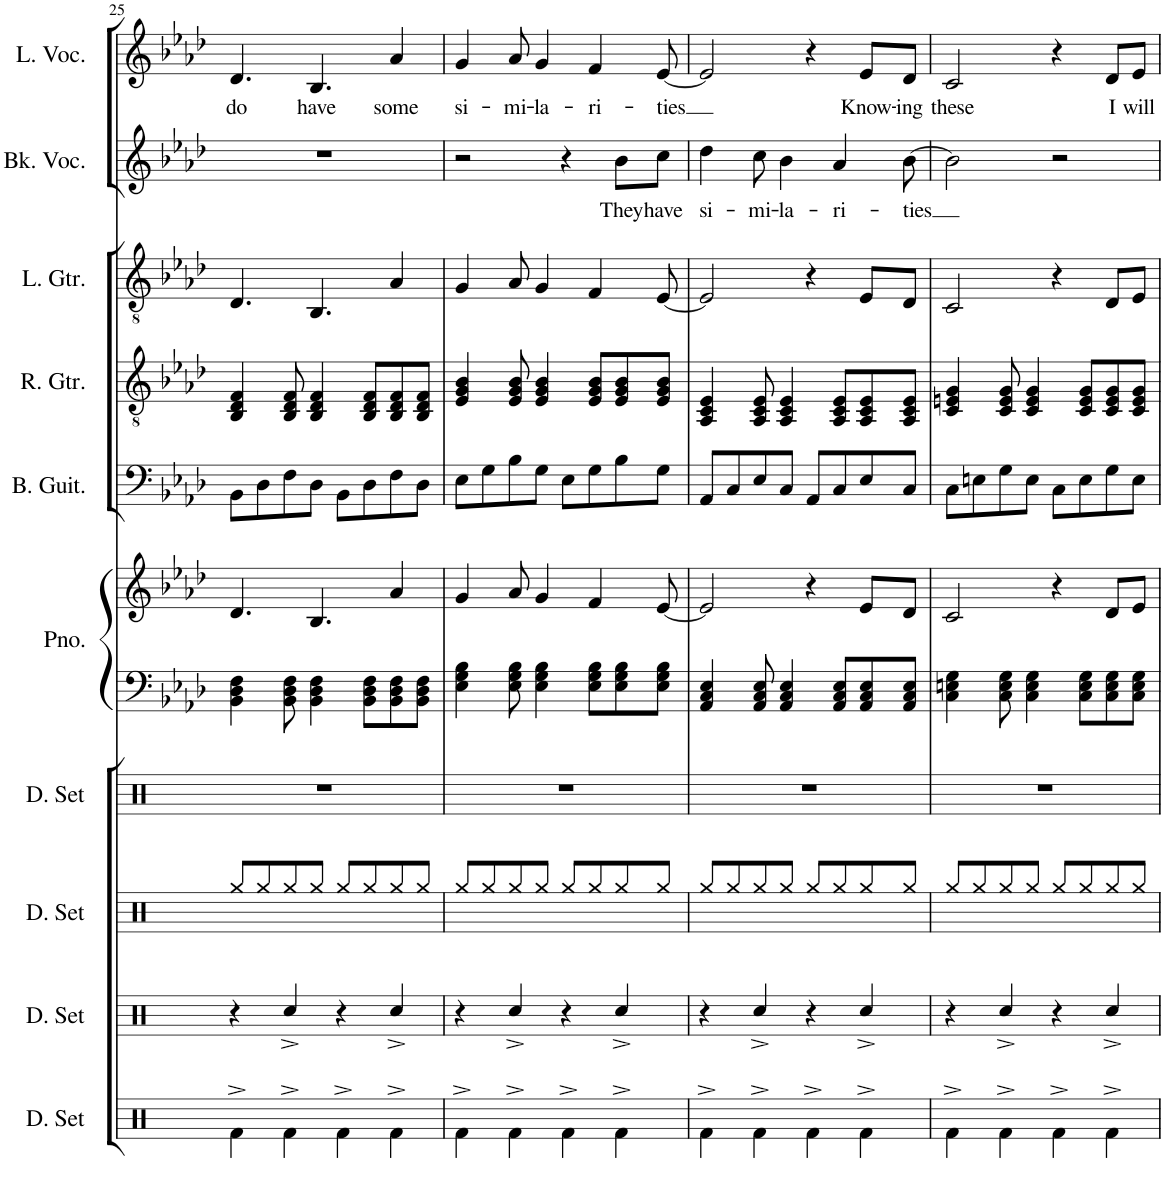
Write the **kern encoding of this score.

**kern	**kern	**kern	**kern	**kern	**kern	**kern	**kern	**kern	**kern	**text	**kern	**text
*part10	*part9	*part8	*part7	*part6	*part6	*part5	*part4	*part3	*part2	*part2	*part1	*part1
*staff11	*staff10	*staff9	*staff8	*staff7	*staff6	*staff5	*staff4	*staff3	*staff2	*staff2	*staff1	*staff1
*I"Drumset	*I"Drumset	*I"Drumset	*I"Drumset	*I"Piano	*	*I"Bass Guitar	*I"Rhythm Guitar	*I"Lead Guitar	*I"Backing Vocals	*	*I"Lead Vocals	*
*I'D. Set	*I'D. Set	*I'D. Set	*I'D. Set	*I'Pno.	*	*I'B. Guit.	*I'R. Gtr.	*I'L. Gtr.	*I'Bk. Voc.	*	*I'L. Voc.	*
!!LO:PB:g=z
*clefX	*clefX	*clefX	*clefX	*clefF4	*clefG2	*clefF4	*clefGv2	*clefGv2	*clefG2	*	*clefG2	*
*	*	*	*	*	*	*Trd7c12	*	*	*	*	*	*
*k[]	*k[]	*k[]	*k[]	*k[b-e-a-d-]	*k[b-e-a-d-]	*k[b-e-a-d-]	*k[b-e-a-d-]	*k[b-e-a-d-]	*k[b-e-a-d-]	*	*k[b-e-a-d-]	*
*M4/4	*M4/4	*M4/4	*M4/4	*M4/4	*M4/4	*M4/4	*M4/4	*M4/4	*M4/4	*	*M4/4	*
=25	=25	=25	=25	=25	=25	=25	=25	=25	=25	=25	=25	=25
!	!	!	!	!	!	!	!	!	!	!	!	!LO:LY:b
4Rf^\	4r	8Rgg/L	1r	4BB-\ 4D-\ 4F\	4.d-/	8BB-\L	4BB-/ 4D-/ 4F/	4.D-/	1r	.	4.d-/	do
.	.	8Rgg/	.	.	.	8D-\	.	.	.	.	.	.
4Rf^\	4Rcc^/	8Rgg/	.	8BB-\ 8D-\ 8F\	.	8F\	8BB-/ 8D-/ 8F/	.	.	.	.	.
!	!	!	!	!	!	!	!	!	!	!	!	!LO:LY:b
.	.	8Rgg/J	.	4BB-\ 4D-\ 4F\	4.B-/	8D-\J	4BB-/ 4D-/ 4F/	4.BB-/	.	.	4.B-/	have
4Rf^\	4r	8Rgg/L	.	.	.	8BB-\L	.	.	.	.	.	.
.	.	8Rgg/	.	8BB-\ 8D-\ 8F\L	.	8D-\	8BB-/ 8D-/ 8F/L	.	.	.	.	.
!	!	!	!	!	!	!	!	!	!	!	!	!LO:LY:b
4Rf^\	4Rcc^/	8Rgg/	.	8BB-\ 8D-\ 8F\	4a-/	8F\	8BB-/ 8D-/ 8F/	4A-/	.	.	4a-/	some
.	.	8Rgg/J	.	8BB-\ 8D-\ 8F\J	.	8D-\J	8BB-/ 8D-/ 8F/J	.	.	.	.	.
=26	=26	=26	=26	=26	=26	=26	=26	=26	=26	=26	=26	=26
!	!	!	!	!	!	!	!	!	!	!	!	!LO:LY:b
4Rf^\	4r	8Rgg/L	1r	4E-\ 4G\ 4B-\	4g/	8E-\L	4E-/ 4G/ 4B-/	4G/	2r	.	4g/	si-
.	.	8Rgg/	.	.	.	8G\	.	.	.	.	.	.
!	!	!	!	!	!	!	!	!	!	!	!	!LO:LY:b
4Rf^\	4Rcc^/	8Rgg/	.	8E-\ 8G\ 8B-\	8a-/	8B-\	8E-/ 8G/ 8B-/	8A-/	.	.	8a-/	-mi-
!	!	!	!	!	!	!	!	!	!	!	!	!LO:LY:b
.	.	8Rgg/J	.	4E-\ 4G\ 4B-\	4g/	8G\J	4E-/ 4G/ 4B-/	4G/	.	.	4g/	-la-
4Rf^\	4r	8Rgg/L	.	.	.	8E-\L	.	.	4r	.	.	.
!	!	!	!	!	!	!	!	!	!	!	!	!LO:LY:b
.	.	8Rgg/	.	8E-\ 8G\ 8B-\L	4f/	8G\	8E-/ 8G/ 8B-/L	4F/	.	.	4f/	-ri-
!	!	!	!	!	!	!	!	!	!	!LO:LY:b	!	!
4Rf^\	4Rcc^/	8Rgg/	.	8E-\ 8G\ 8B-\	.	8B-\	8E-/ 8G/ 8B-/	.	8b-\L	They	.	.
!	!	!	!	!	!	!	!	!	!	!LO:LY:b	!	!LO:LY:b
.	.	8Rgg/J	.	8E-\ 8G\ 8B-\J	[8e-/	8G\J	8E-/ 8G/ 8B-/J	[8E-/	8cc\J	have	[8e-/	-ties
=27	=27	=27	=27	=27	=27	=27	=27	=27	=27	=27	=27	=27
!	!	!	!	!	!	!	!	!	!	!LO:LY:b	!	!
4Rf^\	4r	8Rgg/L	1r	4AA-/ 4C/ 4E-/	2e-/]	8AA-/L	4AA-/ 4C/ 4E-/	2E-/]	4dd-\	si-	2e-/]	.
.	.	8Rgg/	.	.	.	8C/	.	.	.	.	.	.
!	!	!	!	!	!	!	!	!	!	!LO:LY:b	!	!
4Rf^\	4Rcc^/	8Rgg/	.	8AA-/ 8C/ 8E-/	.	8E-/	8AA-/ 8C/ 8E-/	.	8cc\	-mi-	.	.
!	!	!	!	!	!	!	!	!	!	!LO:LY:b	!	!
.	.	8Rgg/J	.	4AA-/ 4C/ 4E-/	.	8C/J	4AA-/ 4C/ 4E-/	.	4b-\	-la-	.	.
4Rf^\	4r	8Rgg/L	.	.	4r	8AA-/L	.	4r	.	.	4r	.
!	!	!	!	!	!	!	!	!	!	!LO:LY:b	!	!
.	.	8Rgg/	.	8AA-/ 8C/ 8E-/L	.	8C/	8AA-/ 8C/ 8E-/L	.	4a-/	-ri-	.	.
!	!	!	!	!	!	!	!	!	!	!	!	!LO:LY:b
4Rf^\	4Rcc^/	8Rgg/	.	8AA-/ 8C/ 8E-/	8e-/L	8E-/	8AA-/ 8C/ 8E-/	8E-/L	.	.	8e-/L	Know-
!	!	!	!	!	!	!	!	!	!	!LO:LY:b	!	!LO:LY:b
.	.	8Rgg/J	.	8AA-/ 8C/ 8E-/J	8d-/J	8C/J	8AA-/ 8C/ 8E-/J	8D-/J	[8b-\	-ties	8d-/J	-ing
=28	=28	=28	=28	=28	=28	=28	=28	=28	=28	=28	=28	=28
!	!	!	!	!	!	!	!	!	!	!	!	!LO:LY:b
4Rf^\	4r	8Rgg/L	1r	4C\ 4En\ 4G\	2c/	8C\L	4C/ 4En/ 4G/	2C/	2b-\]	.	2c/	these
.	.	8Rgg/	.	.	.	8En\	.	.	.	.	.	.
4Rf^\	4Rcc^/	8Rgg/	.	8C\ 8E\ 8G\	.	8G\	8C/ 8E/ 8G/	.	.	.	.	.
.	.	8Rgg/J	.	4C\ 4E\ 4G\	.	8E\J	4C/ 4E/ 4G/	.	.	.	.	.
4Rf^\	4r	8Rgg/L	.	.	4r	8C\L	.	4r	2r	.	4r	.
.	.	8Rgg/	.	8C\ 8E\ 8G\L	.	8E\	8C/ 8E/ 8G/L	.	.	.	.	.
!	!	!	!	!	!	!	!	!	!	!	!	!LO:LY:b
4Rf^\	4Rcc^/	8Rgg/	.	8C\ 8E\ 8G\	8d-/L	8G\	8C/ 8E/ 8G/	8D-/L	.	.	8d-/L	I
!	!	!	!	!	!	!	!	!	!	!	!	!LO:LY:b
.	.	8Rgg/J	.	8C\ 8E\ 8G\J	8e-/J	8E\J	8C/ 8E/ 8G/J	8E-/J	.	.	8e-/J	will
=	=	=	=	=	=	=	=	=	=	=	=	=
*-	*-	*-	*-	*-	*-	*-	*-	*-	*-	*-	*-	*-
